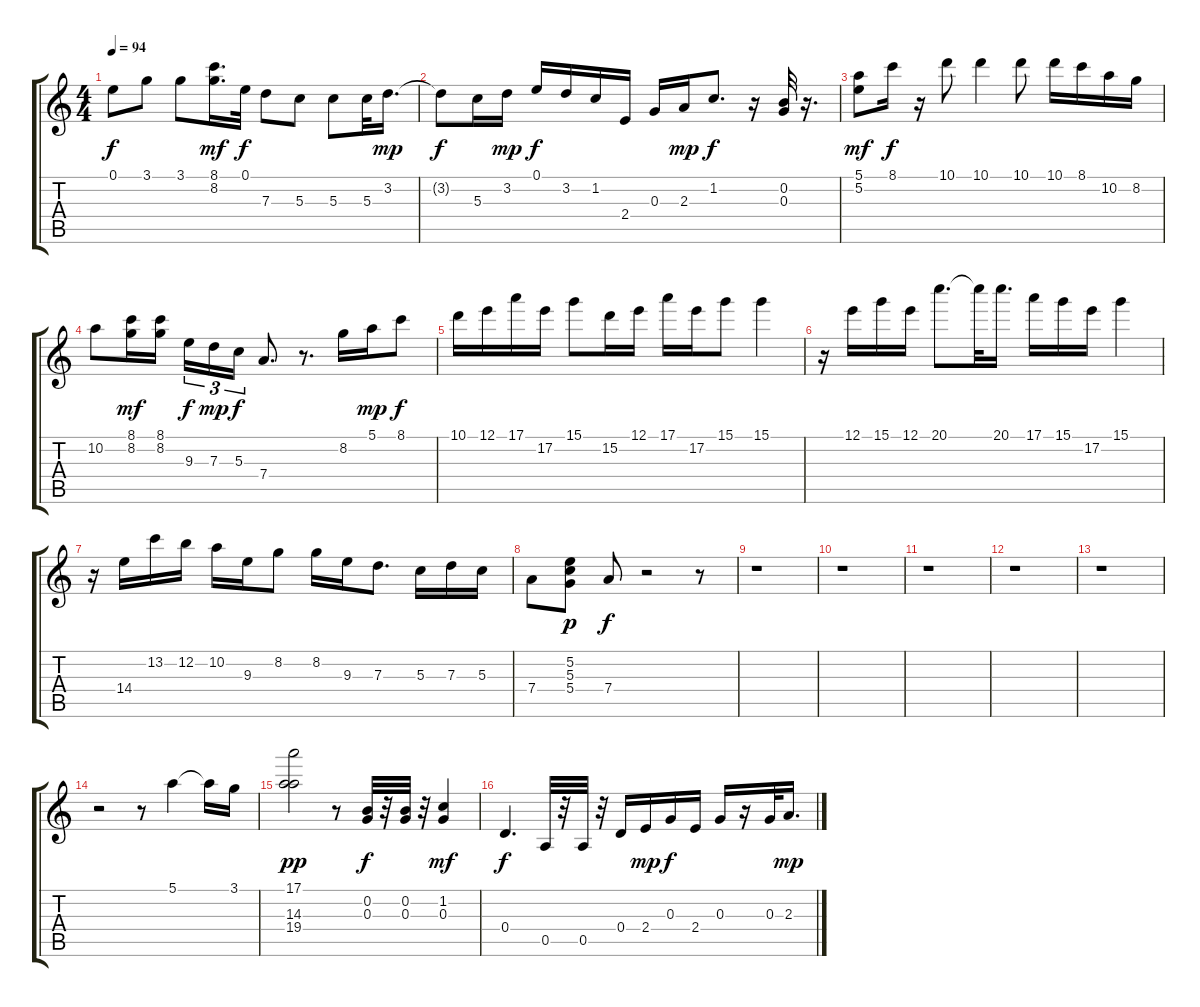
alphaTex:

\track "" {instrument overdrivenguitar}
\staff {score tabs}
\tuning (E4 B3 G3 D3 A2 E2) {hide}
\ts (4 4)
\tempo 94
\clef g2
\ks c
0.1.8{dy f} 3.1.8 3.1.8 (8.1 8.2).16{d dy mf} 0.1.32{dy f} 7.3.8 5.3.8 5.3.8 5.3.32 3.2.16{d dy mp} |
3.2{t}.8{dy f} 5.3.16 3.2.16{dy mp} 0.1.16{dy f} 3.2.16 1.2.16 2.4.16 0.3.16 2.3.16{dy mp} 1.2.8{d dy f} r.16 (0.2 0.3).32 r.16{d} |
(5.1 5.2).8{dy mf} 8.1.16{dy f} r.16 10.1.8 10.1.4 10.1.8 10.1.16 8.1.16 10.2.16 8.2.16 |
10.2.8 (8.1 8.2).16{dy mf} (8.1 8.2).16 9.3.16{tu (3 2) dy f} 7.3.16{tu (3 2) dy mp} 5.3.16{tu (3 2) dy f} 7.4.8{d} r.8{d} 8.2.16 5.1.16{dy mp} 8.1.8{dy f} |
10.1.16 12.1.16 17.1.16 17.2.16 15.1.8 15.2.16 12.1.16 17.1.16 17.2.16 15.1.8 15.1.4 |
r.16 12.1.16 15.1.16 12.1.16 20.1.8{d} 20.1{t}.32 20.1.16{d} 17.1.16 15.1.16 17.2.16 15.1.4 |
r.16 14.4.16 13.2.16 12.2.16 10.2.16 9.3.16 8.2.8 8.2.16 9.3.16 7.3.8{d} 5.3.16 7.3.16 5.3.16 |
7.4.8 (5.2 5.3 5.4).8{dy p} 7.4.8{dy f} r.2 r.8 |
r.1 |
r.1 |
r.1 |
r.1 |
r.1 |
r.2 r.8 5.1.4 5.1{t}.16 3.1.16 |
(17.1 14.3 19.4).2{dy pp} r.8 (0.2 0.3).32{dy f} r.32 (0.2 0.3).32 r.32 (1.2 0.3).4{dy mf} |
0.4.4{d dy f} 0.5.32 r.32 0.5.32 r.32 0.4.16 2.4.16{dy mp} 0.3.16{dy f} 2.4.16 0.3.16 r.16 0.3.32 2.3.16{d dy mp}
